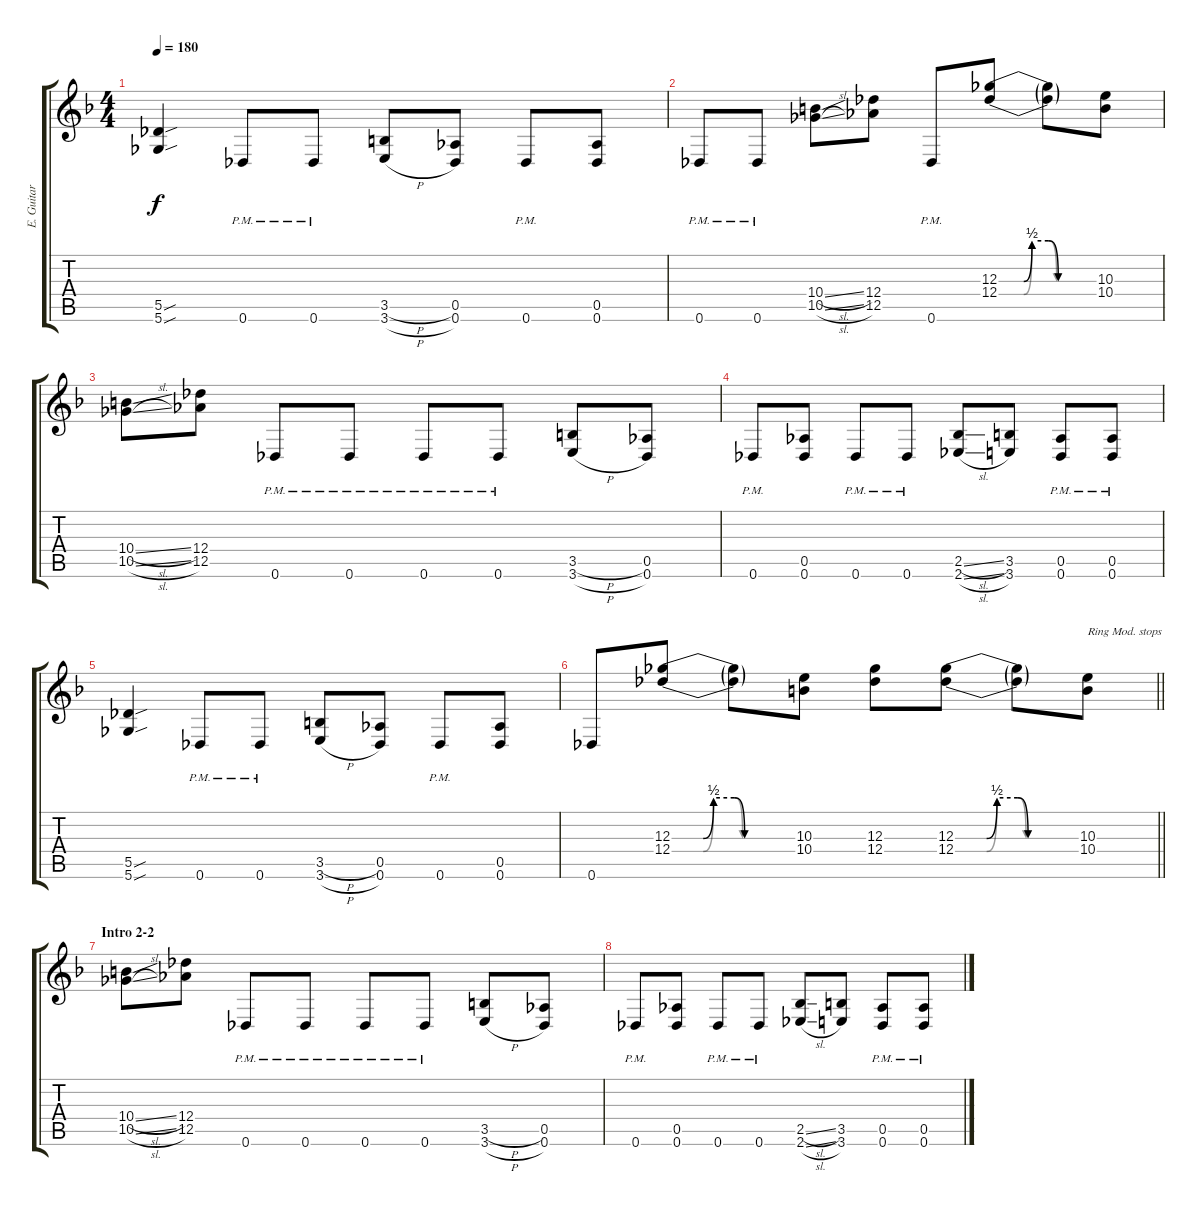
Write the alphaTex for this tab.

\track ("E. Guitar I" "E. Guitar ") {instrument distortionguitar}
\staff {score tabs}
\tuning (Eb4 Bb3 Gb3 Db3 Ab2 Db2) {hide}
\ts (4 4)
\tempo 180
\clef g2
\ks f
(5.5{sou} 5.6{sou}).4{dy f} 0.6{pm}.8 0.6{pm}.8 (3.5{h} 3.6{h}).8 (0.5 0.6).8 0.6{pm}.8 (0.5 0.6).8 |
0.6{pm}.8 0.6{pm}.8 (10.4{sl} 10.5{sl}).8 (12.4 12.5).8 0.6{pm}.8 (12.3{be (custom 0 0 15 0 20 2 30 2 36 0 60 0)} 12.4{be (custom 0 0 15 0 20 2 30 2 35 0 60 0)}).8 (12.3{t} 12.4{t}).8 (10.3 10.4).8 |
(10.4{sl} 10.5{sl}).8 (12.4 12.5).8 0.6{pm}.8 0.6{pm}.8 0.6{pm}.8 0.6{pm}.8 (3.5{h} 3.6{h}).8 (0.5 0.6).8 |
0.6{pm}.8 (0.5 0.6).8 0.6{pm}.8 0.6{pm}.8 (2.5{sl} 2.6{sl}).8 (3.5 3.6).8 (0.5{pm} 0.6{pm}).8 (0.5{pm} 0.6{pm}).8 |
(5.5{sou} 5.6{sou}).4 0.6{pm}.8 0.6{pm}.8 (3.5{h} 3.6{h}).8 (0.5 0.6).8 0.6{pm}.8 (0.5 0.6).8 |
\barLineRight lightlight
0.6.8 (12.3{be (custom 0 0 15 0 20 2 30 2 35 0 60 0)} 12.4{be (custom 0 0 15 0 20 2 30 2 34 0 60 0)}).8 (12.3{t} 12.4{t}).8 (10.3 10.4).8 (12.3 12.4).8 (12.3{be (custom 0 0 15 0 20 2 30 2 35 0 60 0)} 12.4{be (custom 0 0 15 0 20 2 30 2 34 0 60 0)}).8 (12.3{t} 12.4{t}).8 (10.3 10.4).8{txt "Ring Mod. stops"} |
\section ("" "Intro 2-2")
(10.4{sl} 10.5{sl}).8{balance 2} (12.4 12.5).8 0.6{pm}.8 0.6{pm}.8 0.6{pm}.8 0.6{pm}.8 (3.5{h} 3.6{h}).8 (0.5 0.6).8 |
0.6{pm}.8 (0.5 0.6).8 0.6{pm}.8 0.6{pm}.8 (2.5{sl} 2.6{sl}).8 (3.5 3.6).8 (0.5{pm} 0.6{pm}).8 (0.5{pm} 0.6{pm}).8
